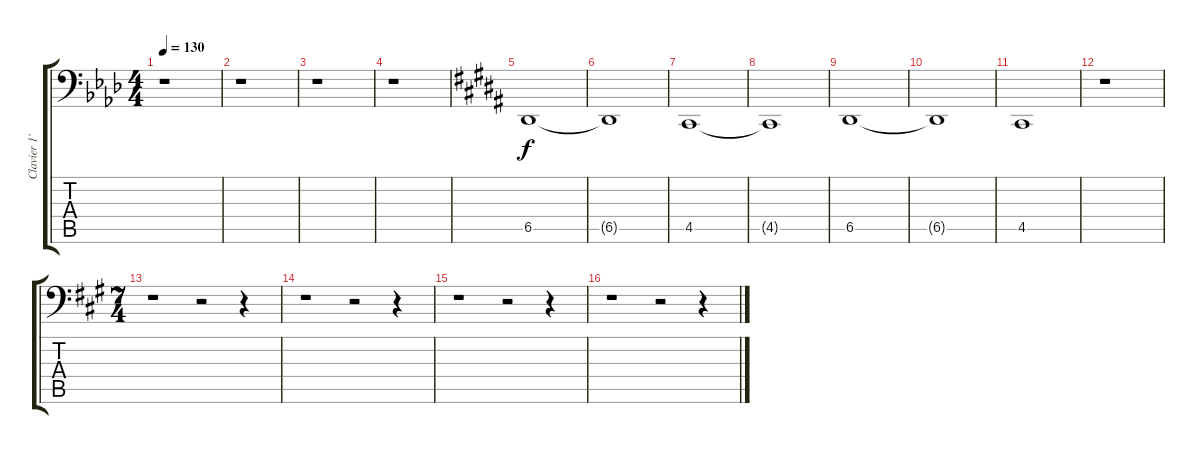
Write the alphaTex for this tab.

\track ("Clavier 1'" "Clavier 1'") {instrument percussiveorgan}
\staff {score tabs}
\tuning (E3 B2 G2 D2 A1 E1) {hide}
\ts (4 4)
\tempo 130
\clef f4
\ks ab
r.1{dy f} |
r.1 |
r.1 |
r.1 |
\ks b
6.5.1{instrument lead2sawtooth} |
6.5{t}.1 |
4.5.1 |
4.5{t}.1 |
6.5.1 |
6.5{t}.1 |
4.5.1 |
r.1 |
\ts (7 4)
\ks a
r.1 r.2 r.4 |
r.1 r.2 r.4 |
r.1 r.2 r.4 |
r.1 r.2 r.4
